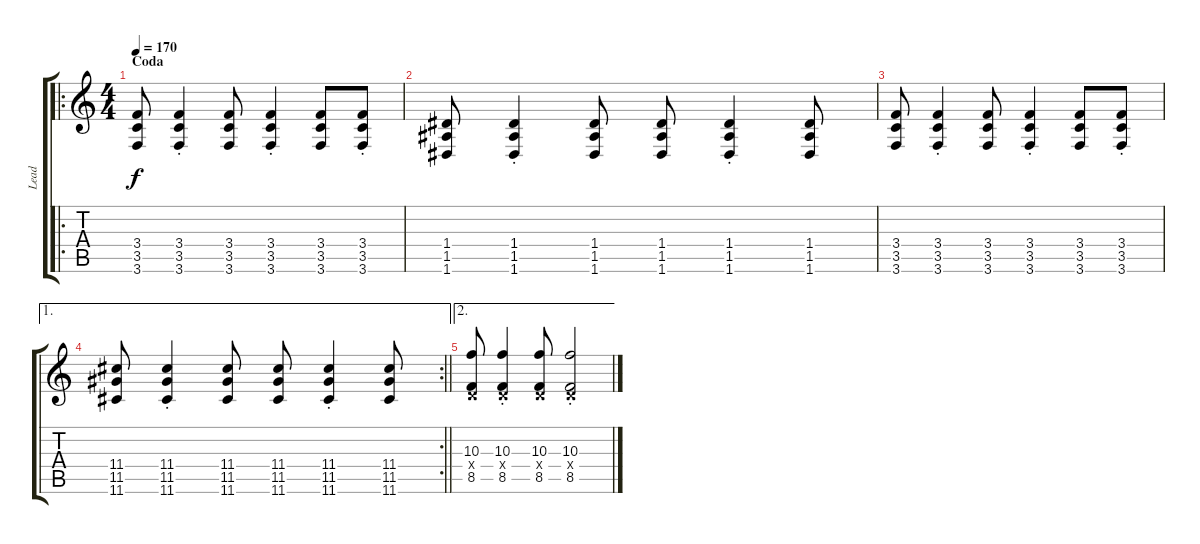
\track ("Lead" "Lead") {instrument overdrivenguitar}
\staff {score tabs}
\tuning (E4 B3 G3 D3 A2 D2) {hide}
\ro
\ts (4 4)
\section ("" "Coda")
\tempo 170
\clef g2
\ks c
(3.4 3.5 3.6).8{dy f} (3.4{st} 3.5 3.6).4 (3.4 3.5 3.6).8 (3.4{st} 3.5 3.6).4 (3.4 3.5 3.6).8 (3.4{st} 3.5 3.6).8 |
(1.4 1.5 1.6).8 (1.4{st} 1.5 1.6).4 (1.4 1.5 1.6).8 (1.4 1.5 1.6).8 (1.4{st} 1.5 1.6).4 (1.4 1.5 1.6).8 |
(3.4 3.5 3.6).8 (3.4{st} 3.5 3.6).4 (3.4 3.5 3.6).8 (3.4{st} 3.5 3.6).4 (3.4 3.5 3.6).8 (3.4{st} 3.5 3.6).8 |
\ae 1
\rc 2
\barLineRight lightlight
(11.4 11.5 11.6).8 (11.4{st} 11.5 11.6).4 (11.4 11.5 11.6).8 (11.4 11.5 11.6).8 (11.4{st} 11.5 11.6).4 (11.4 11.5 11.6).8 |
\ae 2
(10.3 0.4{x} 8.5).8 (10.3{st} 0.4{x} 8.5{st}).4 (10.3 0.4{x} 8.5).8 (10.3{st} 0.4{x} 8.5{st}).2
